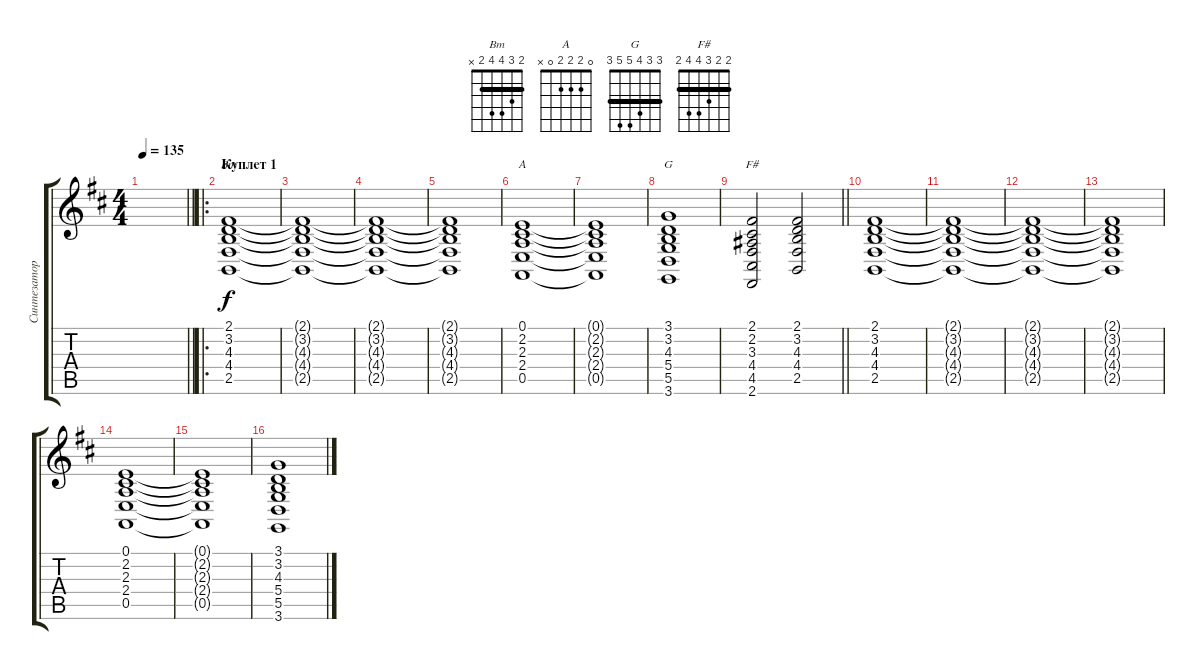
\track ("Синтезатор" "Синтезатор") {solo instrument pad2warm}
\staff {score tabs}
\tuning (E4 B3 G3 D3 A2 E2) {hide}
\chord ("Bm" 2 3 4 4 2 x) {barre 2}
\chord ("A" 0 2 2 2 0 x)
\chord ("G" 3 3 4 5 5 3) {barre 3}
\chord ("F#" 2 2 3 4 4 2) {barre 2}
\ts (4 4)
\tempo 135
\clef g2
\barLineRight lightlight
\ks bminor
|
\ro
\section ("" "Куплет 1")
(2.1 3.2 4.3 4.4 2.5).1{ch "Bm"} |
(2.1{t} 3.2{t} 4.3{t} 4.4{t} 2.5{t}).1 |
(2.1{t} 3.2{t} 4.3{t} 4.4{t} 2.5{t}).1 |
(2.1{t} 3.2{t} 4.3{t} 4.4{t} 2.5{t}).1 |
(0.1 2.2 2.3 2.4 0.5).1{ch "A"} |
(0.1{t} 2.2{t} 2.3{t} 2.4{t} 0.5{t}).1 |
(3.1 3.2 4.3 5.4 5.5 3.6).1{ch "G"} |
\barLineRight lightlight
(2.1 2.2 3.3 4.4 4.5 2.6).2{ch "F#"} (2.1 3.2 4.3 4.4 2.5).2 |
(2.1 3.2 4.3 4.4 2.5).1 |
(2.1{t} 3.2{t} 4.3{t} 4.4{t} 2.5{t}).1 |
(2.1{t} 3.2{t} 4.3{t} 4.4{t} 2.5{t}).1 |
(2.1{t} 3.2{t} 4.3{t} 4.4{t} 2.5{t}).1 |
(0.1 2.2 2.3 2.4 0.5).1 |
(0.1{t} 2.2{t} 2.3{t} 2.4{t} 0.5{t}).1 |
(3.1 3.2 4.3 5.4 5.5 3.6).1
